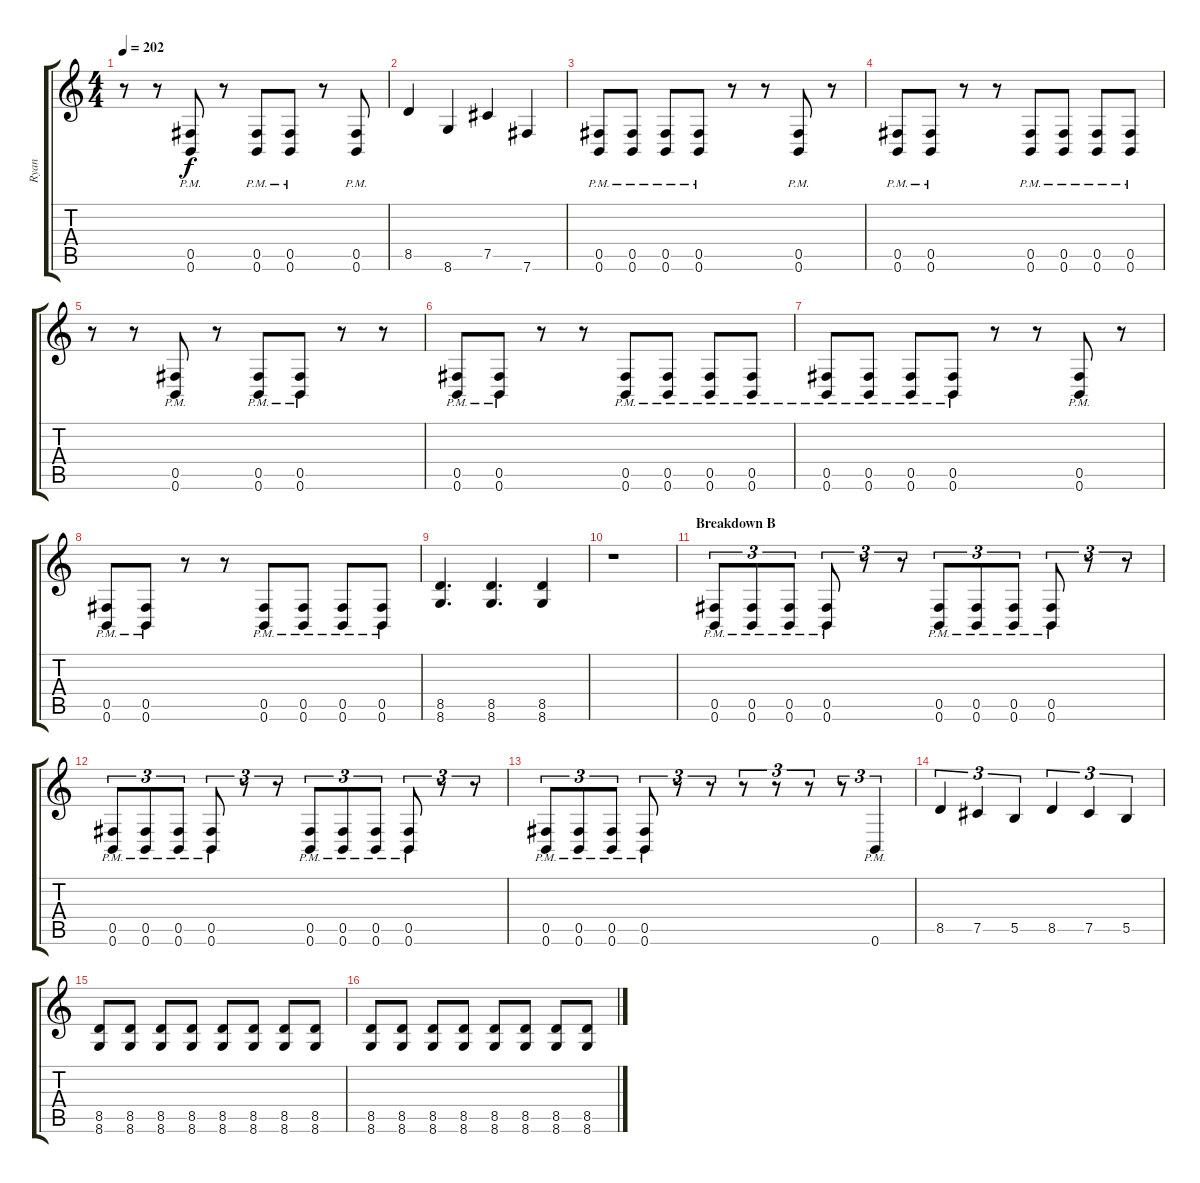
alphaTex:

\track ("Ryan" "Ryan") {instrument distortionguitar}
\staff {score tabs}
\tuning (Db4 Ab3 E3 B2 Gb2 B1) {hide}
\ts (4 4)
\tempo 202
\clef g2
\ks c
r.8{dy f} r.8 (0.5{pm} 0.6{pm}).8 r.8 (0.5{pm} 0.6{pm}).8 (0.5{pm} 0.6{pm}).8 r.8 (0.5{pm} 0.6{pm}).8 |
8.5.4 8.6.4 7.5.4 7.6.4 |
(0.5{pm} 0.6{pm}).8 (0.5{pm} 0.6{pm}).8 (0.5{pm} 0.6{pm}).8 (0.5{pm} 0.6{pm}).8 r.8 r.8 (0.5{pm} 0.6{pm}).8 r.8 |
(0.5{pm} 0.6{pm}).8 (0.5{pm} 0.6{pm}).8 r.8 r.8 (0.5{pm} 0.6{pm}).8 (0.5{pm} 0.6{pm}).8 (0.5{pm} 0.6{pm}).8 (0.5{pm} 0.6{pm}).8 |
r.8 r.8 (0.5{pm} 0.6{pm}).8 r.8 (0.5{pm} 0.6{pm}).8 (0.5{pm} 0.6{pm}).8 r.8 r.8 |
(0.5{pm} 0.6{pm}).8 (0.5{pm} 0.6{pm}).8 r.8 r.8 (0.5{pm} 0.6{pm}).8 (0.5{pm} 0.6{pm}).8 (0.5{pm} 0.6{pm}).8 (0.5{pm} 0.6{pm}).8 |
(0.5{pm} 0.6{pm}).8 (0.5{pm} 0.6{pm}).8 (0.5{pm} 0.6{pm}).8 (0.5{pm} 0.6{pm}).8 r.8 r.8 (0.5{pm} 0.6{pm}).8 r.8 |
(0.5{pm} 0.6{pm}).8 (0.5{pm} 0.6{pm}).8 r.8 r.8 (0.5{pm} 0.6{pm}).8 (0.5{pm} 0.6{pm}).8 (0.5{pm} 0.6{pm}).8 (0.5{pm} 0.6{pm}).8 |
(8.5 8.6).4{d} (8.5 8.6).4{d} (8.5 8.6).4 |
r.1 |
\section ("" "Breakdown B")
(0.5{pm} 0.6{pm}).8{tu (3 2)} (0.5{pm} 0.6{pm}).8{tu (3 2)} (0.5{pm} 0.6{pm}).8{tu (3 2)} (0.5{pm} 0.6{pm}).8{tu (3 2)} r.8{tu (3 2)} r.8{tu (3 2)} (0.5{pm} 0.6{pm}).8{tu (3 2)} (0.5{pm} 0.6{pm}).8{tu (3 2)} (0.5{pm} 0.6{pm}).8{tu (3 2)} (0.5{pm} 0.6{pm}).8{tu (3 2)} r.8{tu (3 2)} r.8{tu (3 2)} |
(0.5{pm} 0.6{pm}).8{tu (3 2)} (0.5{pm} 0.6{pm}).8{tu (3 2)} (0.5{pm} 0.6{pm}).8{tu (3 2)} (0.5{pm} 0.6{pm}).8{tu (3 2)} r.8{tu (3 2)} r.8{tu (3 2)} (0.5{pm} 0.6{pm}).8{tu (3 2)} (0.5{pm} 0.6{pm}).8{tu (3 2)} (0.5{pm} 0.6{pm}).8{tu (3 2)} (0.5{pm} 0.6{pm}).8{tu (3 2)} r.8{tu (3 2)} r.8{tu (3 2)} |
(0.5{pm} 0.6{pm}).8{tu (3 2)} (0.5{pm} 0.6{pm}).8{tu (3 2)} (0.5{pm} 0.6{pm}).8{tu (3 2)} (0.5{pm} 0.6{pm}).8{tu (3 2)} r.8{tu (3 2)} r.8{tu (3 2)} r.8{tu (3 2)} r.8{tu (3 2)} r.8{tu (3 2)} r.8{tu (3 2)} 0.6{pm}.4{tu (3 2)} |
8.5.4{tu (3 2)} 7.5.4{tu (3 2)} 5.5.4{tu (3 2)} 8.5.4{tu (3 2)} 7.5.4{tu (3 2)} 5.5.4{tu (3 2)} |
(8.5 8.6).8 (8.5 8.6).8 (8.5 8.6).8 (8.5 8.6).8 (8.5 8.6).8 (8.5 8.6).8 (8.5 8.6).8 (8.5 8.6).8 |
(8.5 8.6).8 (8.5 8.6).8 (8.5 8.6).8 (8.5 8.6).8 (8.5 8.6).8 (8.5 8.6).8 (8.5 8.6).8 (8.5 8.6).8
